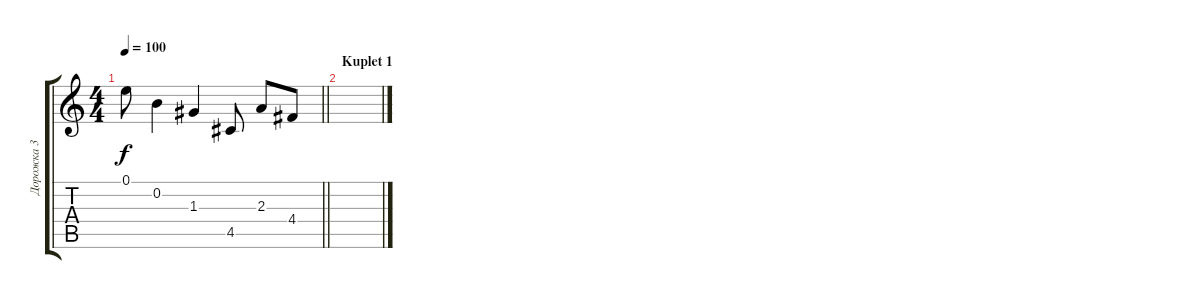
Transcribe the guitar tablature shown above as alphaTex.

\track ("Дорожка 3" "Дорожка 3") {instrument acousticguitarsteel}
\staff {score tabs}
\tuning (E4 B3 G3 D3 A2 E2) {hide}
\ts (4 4)
\tempo 100
\clef g2
\barLineRight lightlight
\ks c
0.1{t}.8{dy f} 0.2.4 1.3.4 4.5.8 2.3.8 4.4.8 |
\section ("" "Kuplet 1")
